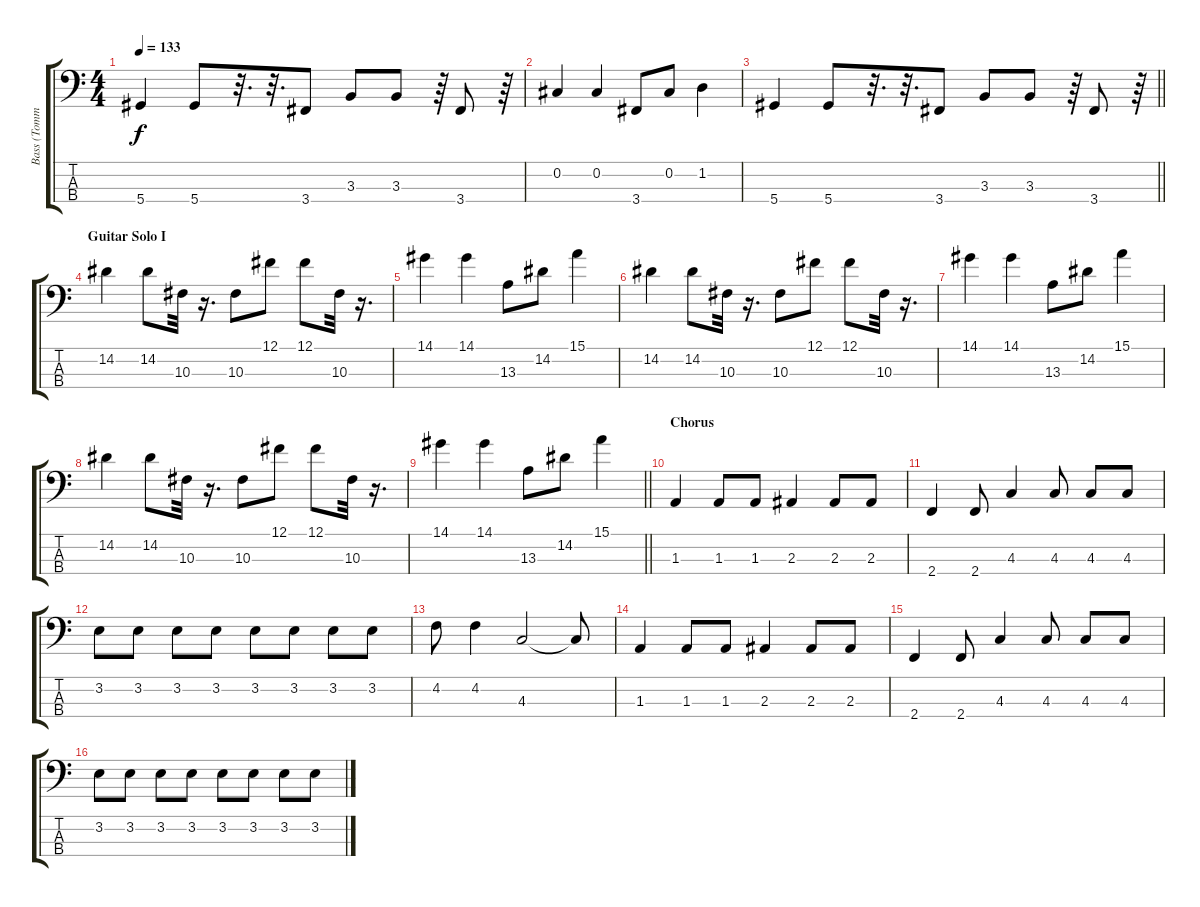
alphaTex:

\track ("Bass (Tommy Stintson)" "Bass (Tomm") {instrument electricbassfinger}
\staff {score tabs}
\tuning (Gb2 Db2 Ab1 Eb1) {hide}
\ts (4 4)
\tempo 133
\clef f4
\ks c
5.4.4{dy f} 5.4.8 r.32{d} r.32{d} 3.4.8 3.3.8 3.3.8 r.64 3.4.8 r.64 |
0.2.4 0.2.4 3.4.8 0.2.8 1.2.4 |
\barLineRight lightlight
5.4.4 5.4.8 r.32{d} r.32{d} 3.4.8 3.3.8 3.3.8 r.64 3.4.8 r.64 |
\section ("" "Guitar Solo I")
14.2.4 14.2.8 10.3.32 r.16{d} 10.3.8 12.1.8 12.1.8 10.3.32 r.16{d} |
14.1.4 14.1.4 13.3.8 14.2.8 15.1.4 |
14.2.4 14.2.8 10.3.32 r.16{d} 10.3.8 12.1.8 12.1.8 10.3.32 r.16{d} |
14.1.4 14.1.4 13.3.8 14.2.8 15.1.4 |
14.2.4 14.2.8 10.3.32 r.16{d} 10.3.8 12.1.8 12.1.8 10.3.32 r.16{d} |
\barLineRight lightlight
14.1.4 14.1.4 13.3.8 14.2.8 15.1.4 |
\section ("" "Chorus")
1.3.4 1.3.8 1.3.8 2.3.4 2.3.8 2.3.8 |
2.4.4 2.4.8 4.3.4 4.3.8 4.3.8 4.3.8 |
3.2.8 3.2.8 3.2.8 3.2.8 3.2.8 3.2.8 3.2.8 3.2.8 |
4.2.8 4.2.4 4.3.2 4.3{t}.8 |
1.3.4 1.3.8 1.3.8 2.3.4 2.3.8 2.3.8 |
2.4.4 2.4.8 4.3.4 4.3.8 4.3.8 4.3.8 |
3.2.8 3.2.8 3.2.8 3.2.8 3.2.8 3.2.8 3.2.8 3.2.8
